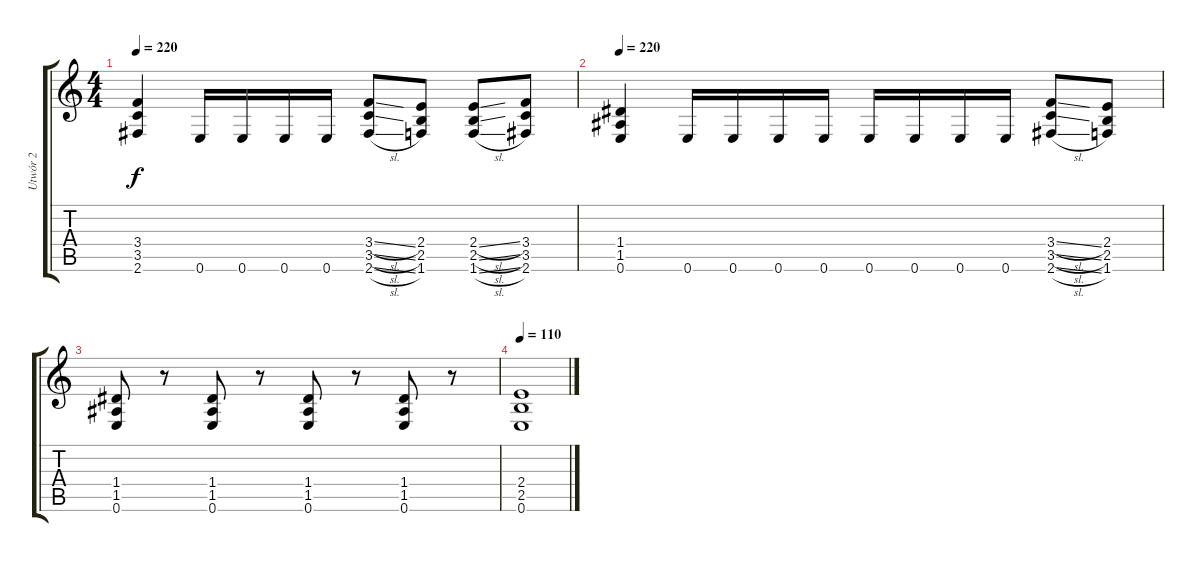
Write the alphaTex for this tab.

\track ("Utwór 2" "Utwór 2") {instrument distortionguitar}
\staff {score tabs}
\tuning (E4 B3 G3 D3 A2 E2) {hide}
\ts (4 4)
\tempo 220
\clef g2
\ks c
(3.4 3.5 2.6).4{dy f} 0.6.16 0.6.16 0.6.16 0.6.16 (3.4{sl} 3.5{sl} 2.6{sl}).8 (2.4 2.5 1.6).8 (2.4{sl} 2.5{sl} 1.6{sl}).8 (3.4 3.5 2.6).8 |
\tempo 220
(1.4 1.5 0.6).4 0.6.16 0.6.16 0.6.16 0.6.16 0.6.16 0.6.16 0.6.16 0.6.16 (3.4{sl} 3.5{sl} 2.6{sl}).8 (2.4 2.5 1.6).8 |
(1.4 1.5 0.6).8 r.8 (1.4 1.5 0.6).8 r.8 (1.4 1.5 0.6).8 r.8 (1.4 1.5 0.6).8 r.8 |
\tempo 110
(2.4 2.5 0.6).1
